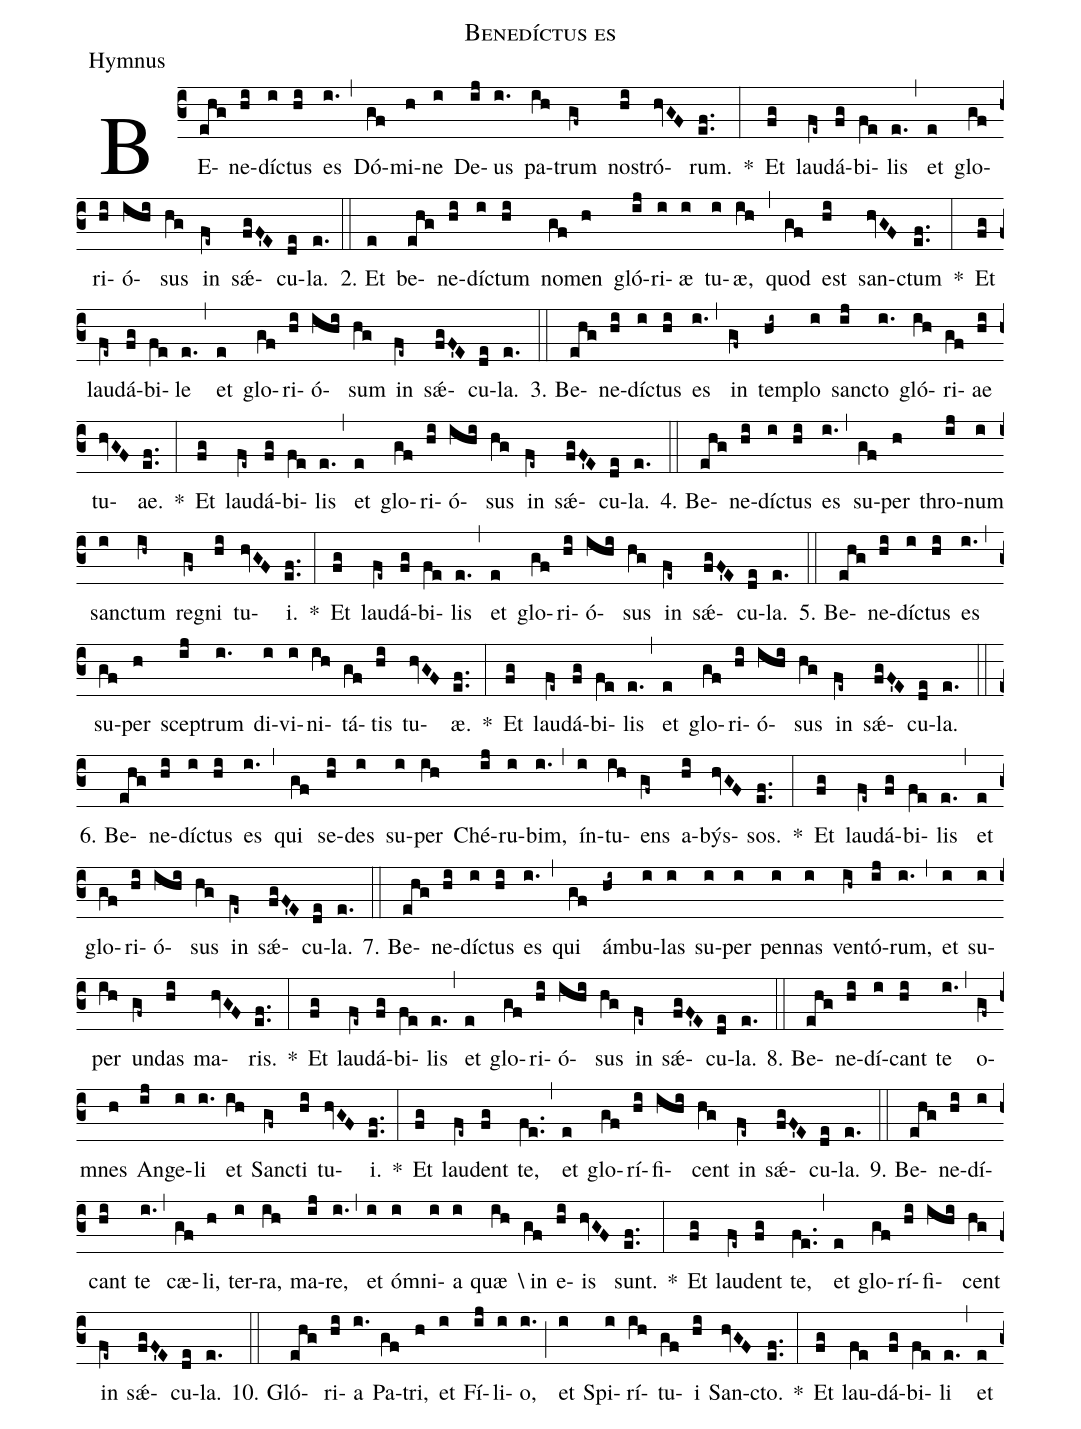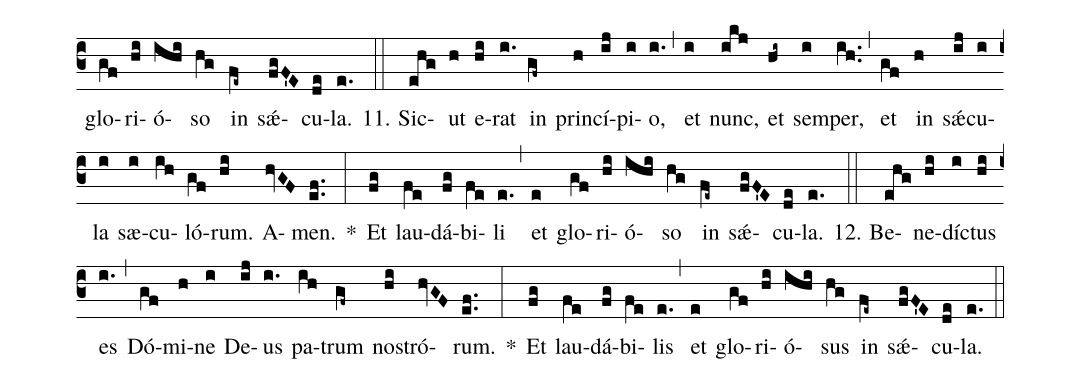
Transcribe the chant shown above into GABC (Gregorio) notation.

name:Benedíctus es;
office-part:Hymnus;
%%
(c3) BE(ehg)ne(hi)dí(i)ctus(hi) es(i.) (,)
Dó(gf)mi(h)ne(i) De(ij)us(i.) pa(ih)trum(gf~) no(hi)stró(hvGF)rum.(ef..) *(:)
Et(fg) lau(fe~)dá(fg)bi(fe)lis(e.) (,)
et(e) glo(gf)ri(hi)ó(ihi)sus(hg) in(fe~) sǽ(fgF'E)cu(de)la.(e.) (::)

2. Et(e) be(ehg)ne(hi)dí(i)ctum(hi) no(gf)men(h) gló(ij)ri(i)æ(i) tu(i)æ,(ih) (,)
quod(gf) est(hi) san(hvGF)ctum(ef..) *(:)
Et(fg) lau(fe~)dá(fg)bi(fe)le(e.) (,)
et(e) glo(gf)ri(hi)ó(ihi)sum(hg) in(fe~) sǽ(fgF'E)cu(de)la.(e.) (::)

3. Be(ehg)ne(hi)dí(i)ctus(hi) es(i.) (,)
in(gf~) tem(hi~)plo(i) san(ij)cto(i.) gló(ih)ri(gf)ae(hi) tu(hvGF)ae.(ef..) *(:)
Et(fg) lau(fe~)dá(fg)bi(fe)lis(e.) (,)
et(e) glo(gf)ri(hi)ó(ihi)sus(hg) in(fe~) sǽ(fgF'E)cu(de)la.(e.) (::)

4. Be(ehg)ne(hi)dí(i)ctus(hi) es(i.) (,)
su(gf)per(h) thro(ij)num(i) san(i)ctum(ih~) re(gf~)gni(hi) tu(hvGF)i.(ef..) *(:)
Et(fg) lau(fe~)dá(fg)bi(fe)lis(e.) (,)
et(e) glo(gf)ri(hi)ó(ihi)sus(hg) in(fe~) sǽ(fgF'E)cu(de)la.(e.) (::)

5. Be(ehg)ne(hi)dí(i)ctus(hi) es(i.) (,)
su(gf)per(h) sce(ij)ptrum(i.) di(i)vi(i)ni(ih)tá(gf)tis(hi) tu(hvGF)æ.(ef..) *(:)
Et(fg) lau(fe~)dá(fg)bi(fe)lis(e.) (,)
et(e) glo(gf)ri(hi)ó(ihi)sus(hg) in(fe~) sǽ(fgF'E)cu(de)la.(e.) (::)

6. Be(ehg)ne(hi)dí(i)ctus(hi) es(i.) (,)
qui(gf) se(hi)des(i) su(i)per(ih) Ché(ij)ru(i)bim,(i.) (,)
ín(i)tu(ih)ens(gf~) a(hi)býs(hvGF)sos.(ef..) *(:)
Et(fg) lau(fe~)dá(fg)bi(fe)lis(e.) (,)
et(e) glo(gf)ri(hi)ó(ihi)sus(hg) in(fe~) sǽ(fgF'E)cu(de)la.(e.) (::)

7. Be(ehg)ne(hi)dí(i)ctus(hi) es(i.) (,)
qui(gf) ám(hi~)bu(i)las(i) su(i)per(i) pen(i)nas(i) ven(ih~)tó(ij)rum,(i.) (,)
et(i) su(i)per(ih) un(gf~)das(hi) ma(hvGF)ris.(ef..) *(:)
Et(fg) lau(fe~)dá(fg)bi(fe)lis(e.) (,)
et(e) glo(gf)ri(hi)ó(ihi)sus(hg) in(fe~) sǽ(fgF'E)cu(de)la.(e.) (::)

8. Be(ehg)ne(hi)dí(i)cant(hi) te(i.) (,)
o(gf~)mnes(h) An(ij)ge(i)li(i.) et(ih) San(gf~)cti(hi) tu(hvGF)i.(ef..) *(:)
Et(fg) lau(fe~)dent(fg) te,(fe..) (,)
et(e) glo(gf)rí(hi)fi(ihi)cent(hg) in(fe~) sǽ(fgF'E)cu(de)la.(e.) (::)

9. Be(ehg)ne(hi)dí(i)cant(hi) te(i.) (,)
cæ(gf)li,(h) ter(i)ra,(ih) ma(ij)re,(i.) (,)
et(i) ó(i)mni(i)a(i) quæ(ih) \ in(gf) e(hi)is(hvGF) sunt.(ef..) *(:)
Et(fg) lau(fe~)dent(fg) te,(fe..) (,)
et(e) glo(gf)rí(hi)fi(ihi)cent(hg) in(fe~) sǽ(fgF'E)cu(de)la.(e.) (::)

10. Gló(ehg)ri(hi)a(i.) Pa(gf)tri,(h) et(i) Fí(ij)li(i)o,(i.) (;)
et(i) Spi(i)rí(ih)tu(gf)i(hi) San(hvGF)cto.(ef..) *(:)
Et(fg) lau(fe)dá(fg)bi(fe)li(e.) (,)
et(e) glo(gf)ri(hi)ó(ihi)so(hg) in(fe~) sǽ(fgF'E)cu(de)la.(e.) (::)

11. Sic(ehg)ut(h) e(hi)rat(i.) in(gf~) prin(h)cí(ij)pi(i)o,(i.) (,)
et(i) nunc,(ikj) et(hi~) sem(i)per,(ih..) (,)
et(gf) in(h) sǽ(ij)cu(i)la(i) sæ(i)cu(ih)ló(gf)rum.(hi) A(hvGF)men.(ef..) *(:)
Et(fg) lau(fe)dá(fg)bi(fe)li(e.) (,)
et(e) glo(gf)ri(hi)ó(ihi)so(hg) in(fe~) sǽ(fgF'E)cu(de)la.(e.) (::)

12. Be(ehg)ne(hi)dí(i)ctus(hi) es(i.) (,)
Dó(gf)mi(h)ne(i) De(ij)us(i.) pa(ih)trum(gf~) no(hi)stró(hvGF)rum.(ef..) *(:)
Et(fg) lau(fe)dá(fg)bi(fe)lis(e.) (,)
et(e) glo(gf)ri(hi)ó(ihi)sus(hg) in(fe~) sǽ(fgF'E)cu(de)la.(e.) (::)
